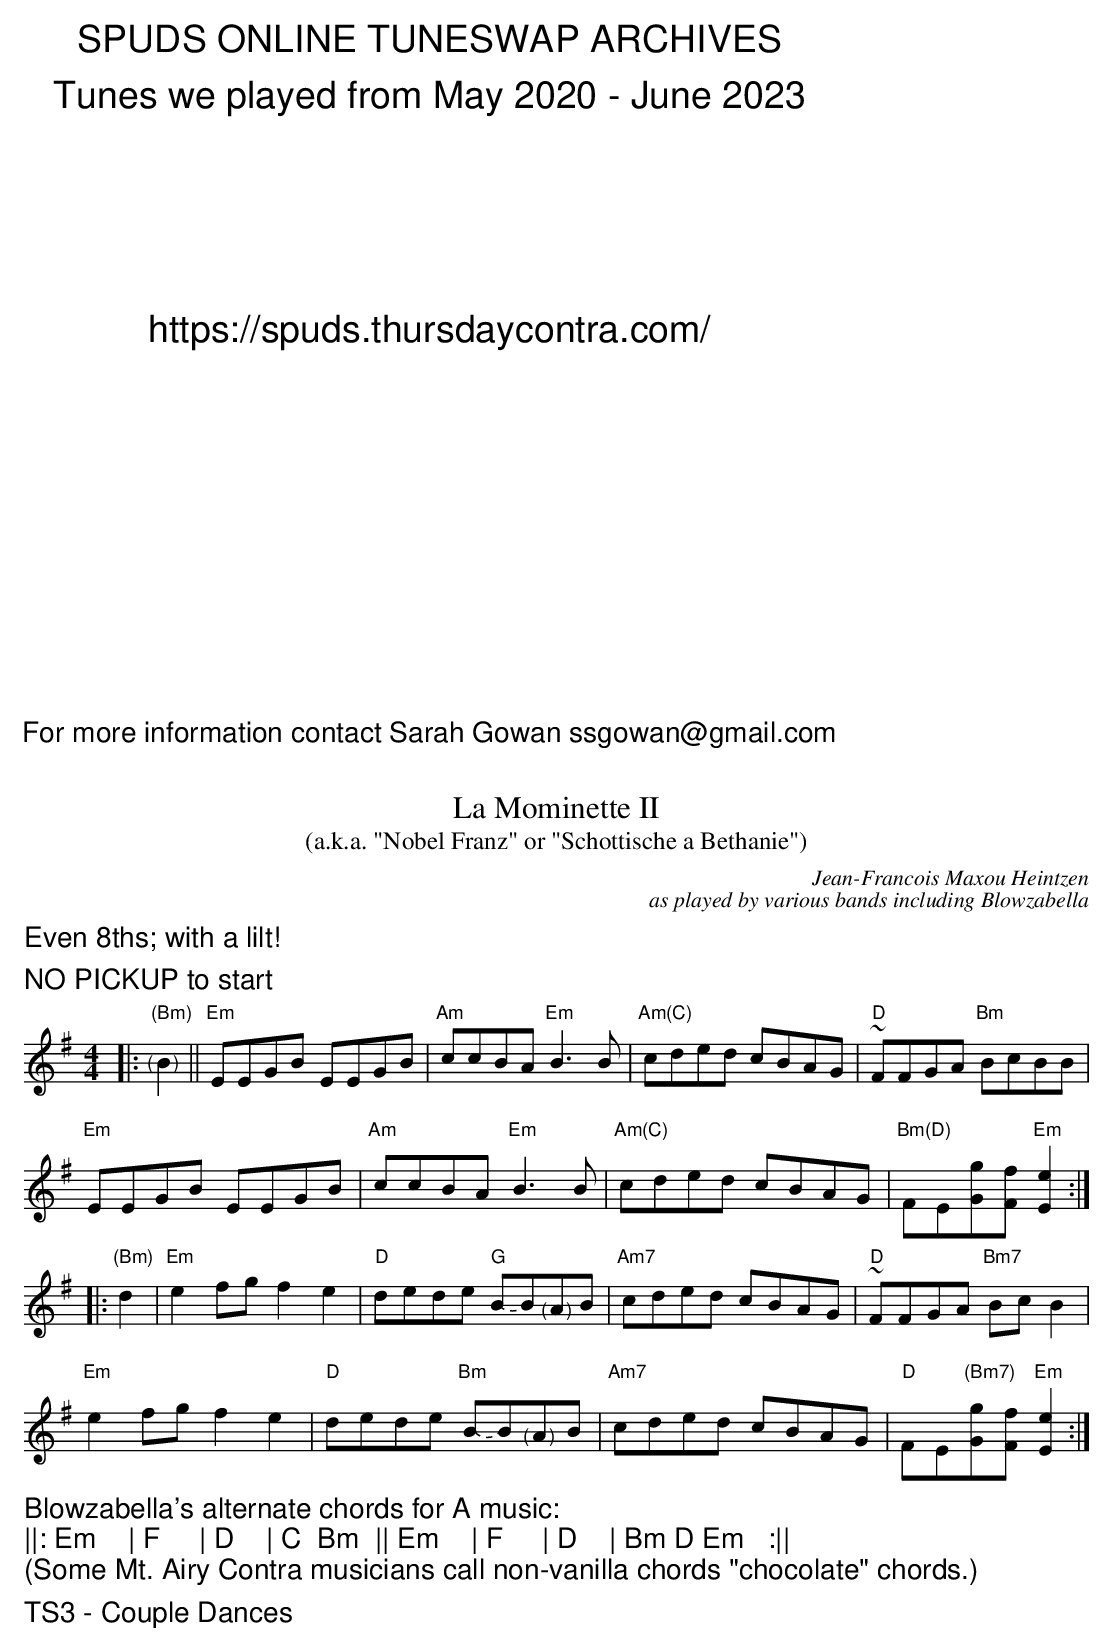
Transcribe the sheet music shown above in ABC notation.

X:1
T:Mominette II, La
T:(a.k.a. "Nobel Franz" or "Schottische a Bethanie")
C:Jean-Francois Maxou Heintzen
C:as played by various bands including Blowzabella
M:4/4
M:4/4
L:1/8
K:Em
%%text Even 8ths; with a lilt!
%%text NO PICKUP to start
|:"(Bm)""<("">)"B2||"Em"EEGB EEGB | "Am"ccBA "Em"B3B | "Am(C)"cded cBAG | "D"~FFGA "Bm"BcBB |
"Em"EEGB EEGB | "Am"ccBA "Em"B3B | "Am(C)"cded cBAG | "Bm(D)"FE[Gg][Ff] "Em"[Ee]2:|
|:"(Bm)"d2|\
"Em"e2fg f2e2 | "D"dede "G"B.-B"<("">)"AB | "Am7"cded cBAG | "D"~FFGA "Bm7"BcB2 |
"Em"e2fg f2e2 | "D"dede "Bm"B.-B"<("">)"AB | "Am7"cded cBAG | "D"FE"(Bm7)"[Gg][Ff] "Em"[Ee]2 :|
%%begintext
Blowzabella's alternate chords for A music:
||: Em    | F     | D    | C  Bm  || Em    | F     | D    | Bm D Em   :||
(Some Mt. Airy Contra musicians call non-vanilla chords "chocolate" chords.)
